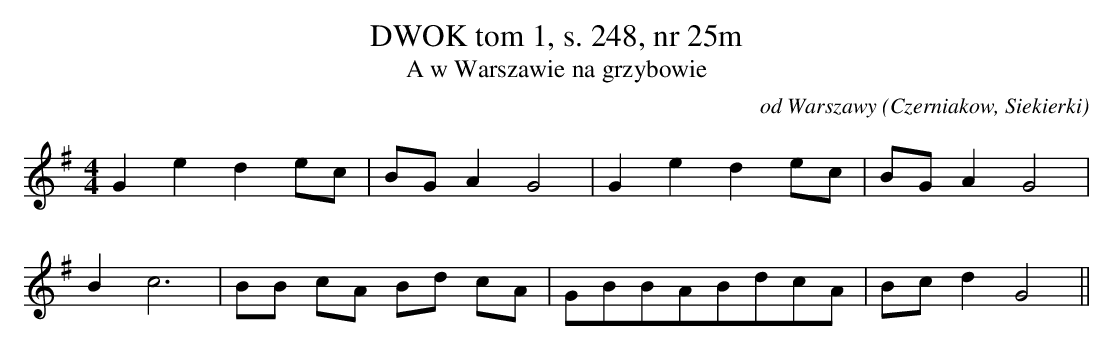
X:1
T:DWOK tom 1, s. 248, nr 25m
T:A w Warszawie na grzybowie
O:od Warszawy (Czerniakow, Siekierki)
M:4/4
L:1/8
K:G
G2e2d2ec | BGA2G4 |G2e2d2ec | BGA2G4 |
 B2c6 |BB cA Bd cA|GBBABdcA | Bcd2G4||
